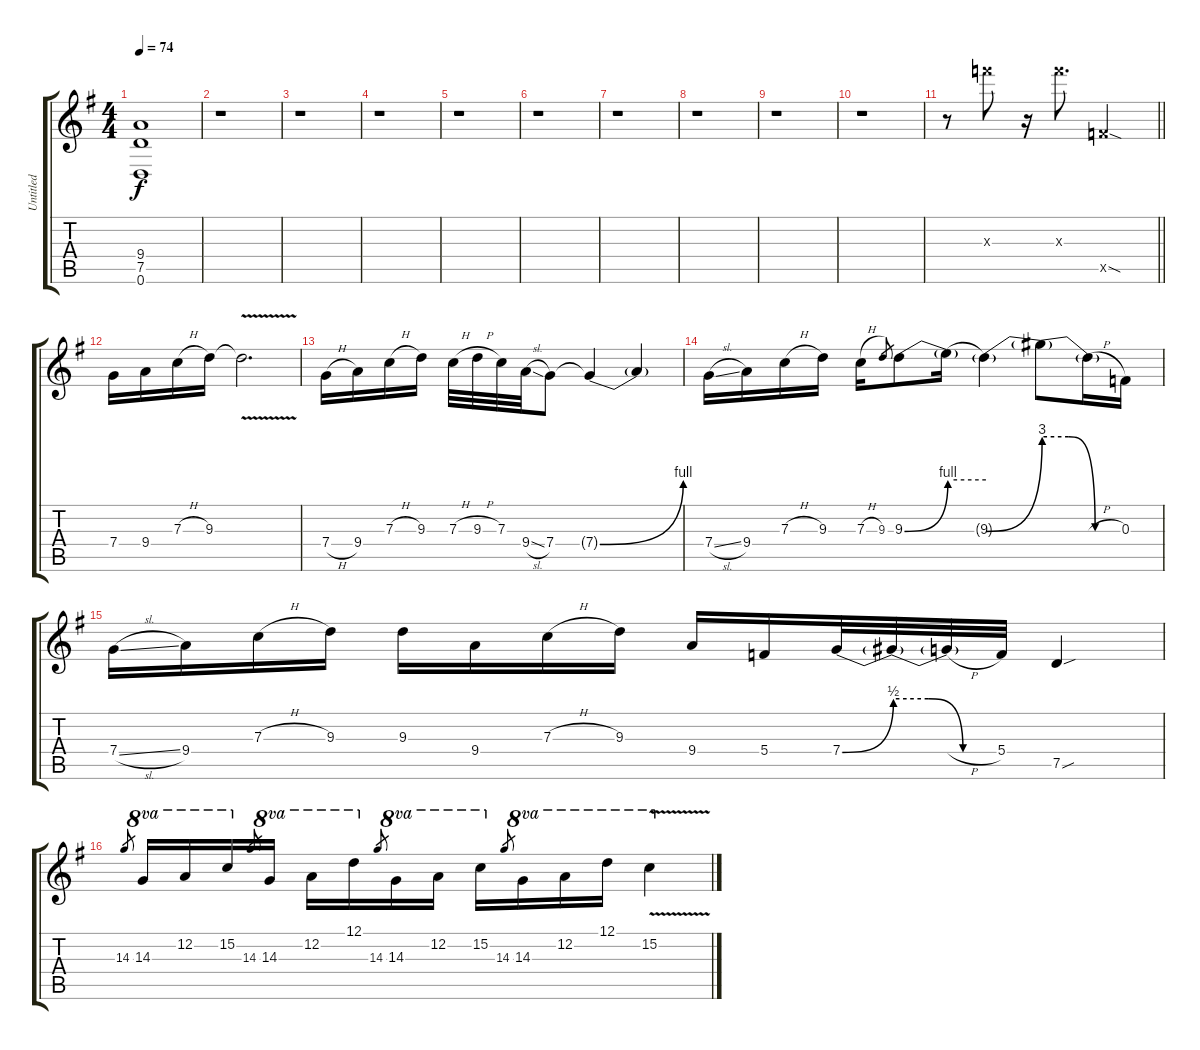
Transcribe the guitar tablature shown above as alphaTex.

\track ("Untitled" "Untitled") {instrument distortionguitar}
\staff {score tabs}
\tuning (D4 A3 F3 C3 G2 D2) {hide}
\ts (4 4)
\tempo 74
\clef g2
\ks g
(9.4{t} 7.5{t} 0.6{t}).1{dy f} |
r.1 |
r.1 |
r.1 |
r.1 |
r.1 |
r.1 |
r.1 |
r.1 |
r.1 |
\barLineRight lightlight
r.8 24.3{x}.8 r.16 24.3{x}.8{d} 10.5{sod x}.2 |
7.4.16 9.4.16 7.3{h}.16 9.3.16 9.3{v t}.2{d} |
7.4{h}.16 9.4.16 7.3{h}.16 9.3.16 7.3{h}.32 9.3{h}.32 7.3.32 9.4{sl}.32 7.4.8 7.4{be (bend 0 0 60 4) t}.4 7.4{t}.4 |
7.4{sl}.16 9.4.16 7.3{h}.16 9.3.16 7.3{h}.16 9.3.8{gr} 9.3{be (bend 0 0 60 4)}.8 9.3{be (hold 0 4 60 4) t}.16 9.3{be (bend 0 0 60 12) t}.4 9.3{be (custom 0 12 20 12 40 0 60 0) t}.8 9.3{h t}.16 0.3.16 |
7.4{sl}.16 9.4.16 7.3{h}.16 9.3.16 9.3.16 9.4.16 7.3{h}.16 9.3.16 9.4.16 5.4.16 7.4{be (bend 0 0 60 2)}.32 7.4{be (custom 0 2 20 2 40 0 60 0) t}.32 7.4{h t}.32 5.4.32 7.5{sou}.4 |
14.3.8{gr} 14.3.16{ot 8va} 12.2.16{ot 8va} 15.2.16{ot 8va} 14.3.8{gr} 14.3.16{ot 8va} 12.2.16{ot 8va} 12.1.16{ot 8va} 14.3.8{gr} 14.3.16{ot 8va} 12.2.16{ot 8va} 15.2.16{ot 8va} 14.3.8{gr} 14.3.16{ot 8va} 12.2.16{ot 8va} 12.1.16{ot 8va} 15.2{v}.4{ot 8va}
